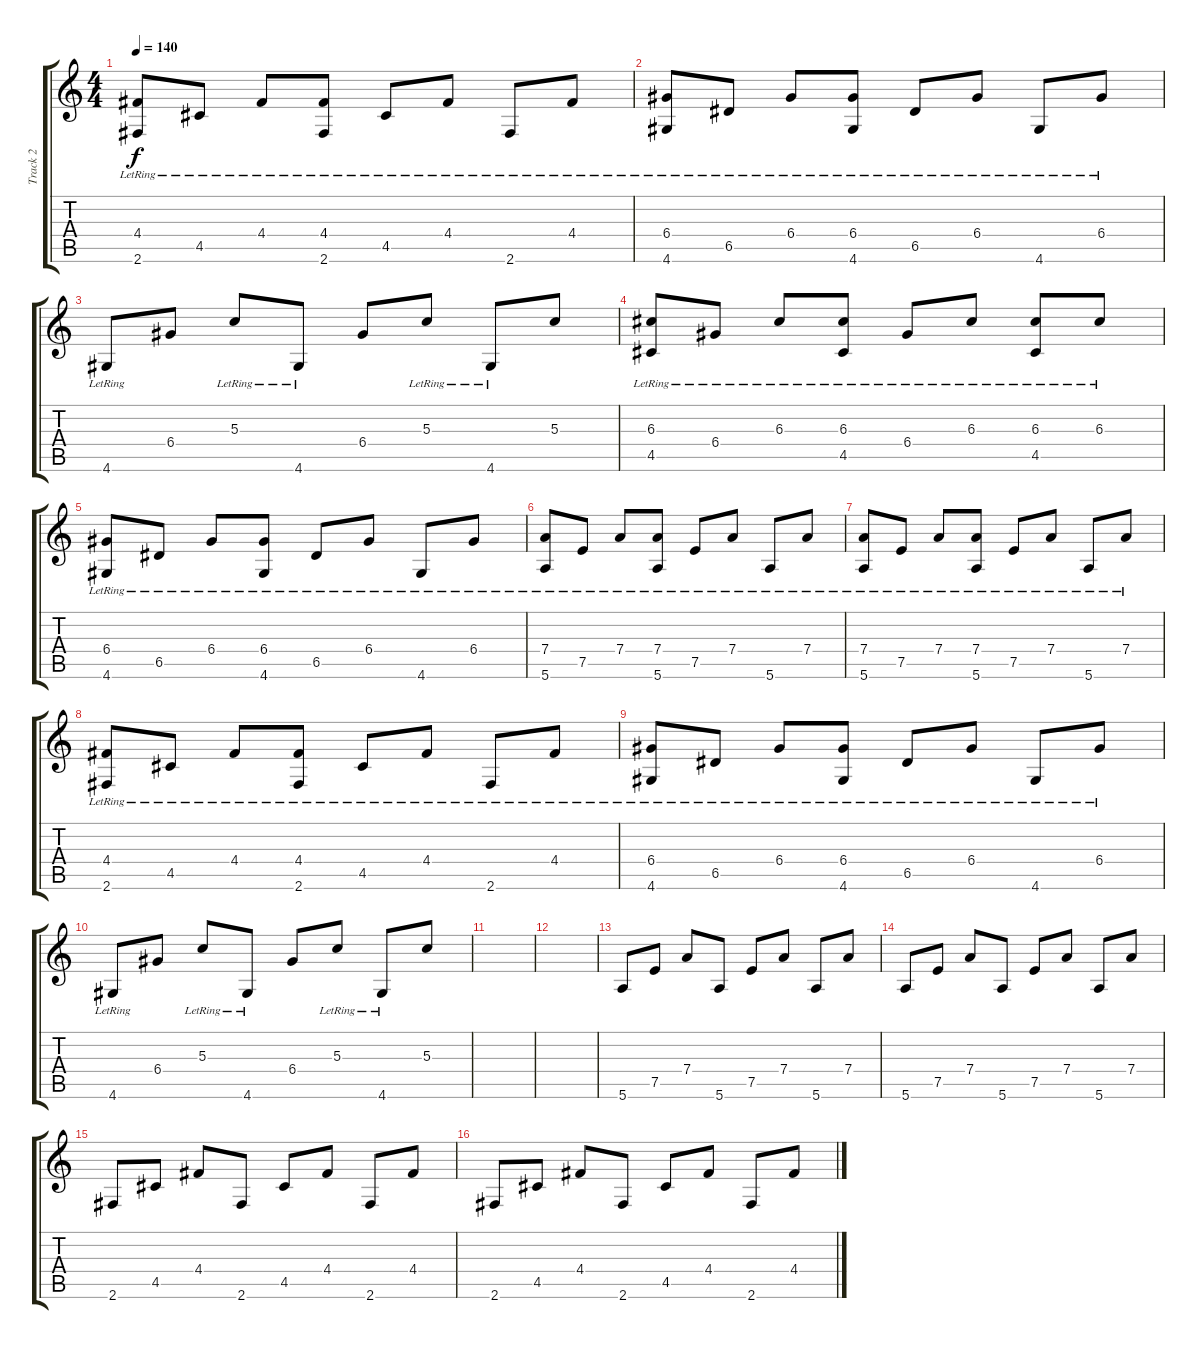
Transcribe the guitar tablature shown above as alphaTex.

\track ("Track 2" "Track 2") {instrument acousticguitarsteel}
\staff {score tabs}
\tuning (E4 B3 G3 D3 A2 E2) {hide}
\ts (4 4)
\tempo 140
\clef g2
\ks c
(4.4 2.6{lr}).8{dy f} 4.5{lr}.8 4.4{lr}.8 (4.4 2.6{lr}).8 4.5{lr}.8 4.4{lr}.8 2.6{lr}.8 4.4{lr}.8 |
(6.4 4.6{lr}).8 6.5{lr}.8 6.4{lr}.8 (6.4 4.6{lr}).8 6.5{lr}.8 6.4{lr}.8 4.6{lr}.8 6.4{lr}.8 |
4.6{lr}.8 6.4.8 5.3{lr}.8 4.6{lr}.8 6.4.8 5.3{lr}.8 4.6{lr}.8 5.3.8 |
(6.3 4.5{lr}).8 6.4{lr}.8 6.3{lr}.8 (6.3 4.5{lr}).8 6.4{lr}.8 6.3{lr}.8 (6.3 4.5{lr}).8 6.3{lr}.8 |
(6.4 4.6{lr}).8 6.5{lr}.8 6.4{lr}.8 (6.4 4.6{lr}).8 6.5{lr}.8 6.4{lr}.8 4.6{lr}.8 6.4{lr}.8 |
(7.4 5.6{lr}).8 7.5{lr}.8 7.4{lr}.8 (7.4 5.6{lr}).8 7.5{lr}.8 7.4{lr}.8 5.6{lr}.8 7.4{lr}.8 |
(7.4 5.6{lr}).8 7.5{lr}.8 7.4{lr}.8 (7.4 5.6{lr}).8 7.5{lr}.8 7.4{lr}.8 5.6{lr}.8 7.4{lr}.8 |
(4.4 2.6{lr}).8 4.5{lr}.8 4.4{lr}.8 (4.4 2.6{lr}).8 4.5{lr}.8 4.4{lr}.8 2.6{lr}.8 4.4{lr}.8 |
(6.4 4.6{lr}).8 6.5{lr}.8 6.4{lr}.8 (6.4 4.6{lr}).8 6.5{lr}.8 6.4{lr}.8 4.6{lr}.8 6.4{lr}.8 |
4.6{lr}.8 6.4.8 5.3{lr}.8 4.6{lr}.8 6.4.8 5.3{lr}.8 4.6{lr}.8 5.3.8 |
|
|
5.6.8{volume 7} 7.5.8 7.4.8 5.6.8 7.5.8 7.4.8 5.6.8 7.4.8 |
5.6.8 7.5.8 7.4.8 5.6.8 7.5.8 7.4.8 5.6.8 7.4.8 |
2.6.8 4.5.8 4.4.8 2.6.8 4.5.8 4.4.8 2.6.8 4.4.8 |
2.6.8 4.5.8 4.4.8 2.6.8 4.5.8 4.4.8 2.6.8 4.4.8
